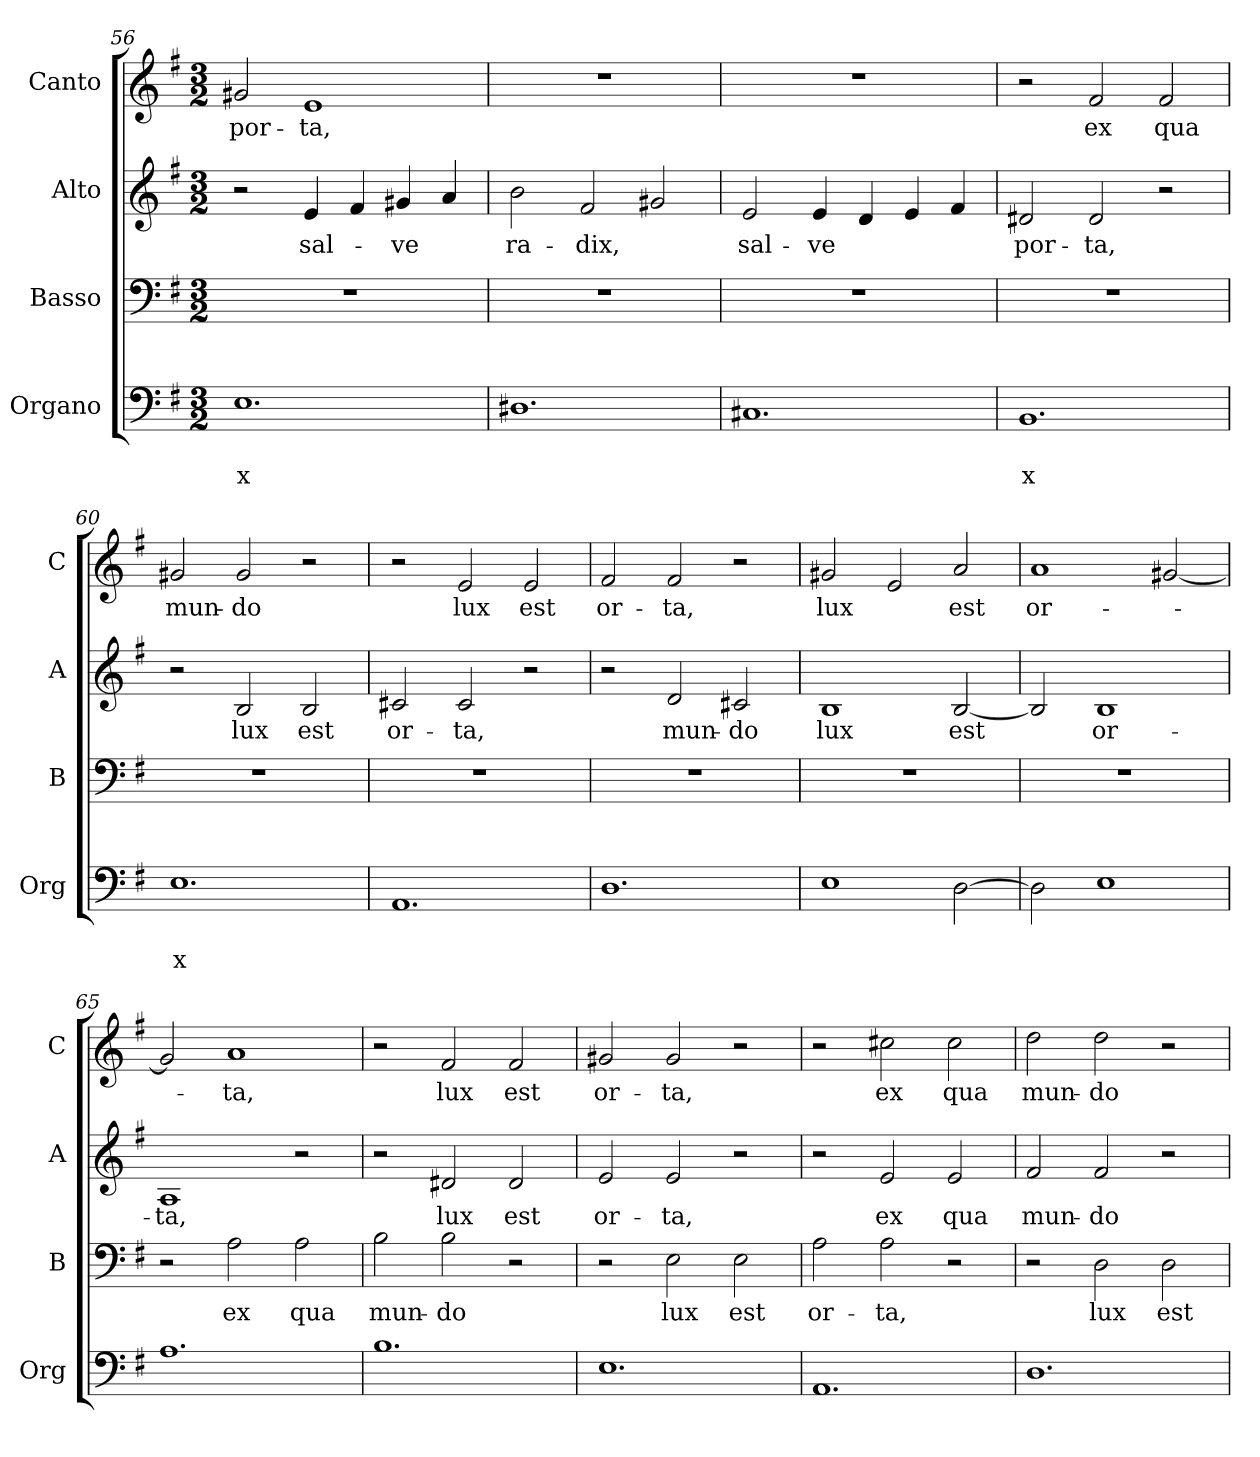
**kern	**text	**text	**kern	**text	**kern	**text	**kern	**text
*part4	*part4	*part4	*part3	*part3	*part2	*part2	*part1	*part1
*staff4	*staff4	*staff4	*staff3	*staff3	*staff2	*staff2	*staff1	*staff1
*I"Organo	*	*	*I"Basso	*	*I"Alto	*	*I"Canto	*
*I'Org	*	*	*I'B	*	*I'A	*	*I'C	*
*clefF4	*	*	*clefF4	*	*clefG2	*	*clefG2	*
*k[f#]	*	*	*k[f#]	*	*k[f#]	*	*k[f#]	*
*G:	*	*	*G:	*	*G:	*	*G:	*
*M3/2	*	*	*M3/2	*	*M3/2	*	*M3/2	*
=56	=56	=56	=56	=56	=56	=56	=56	=56
!	!	!LO:LY:b	!	!	!	!	!	!LO:LY:b
1.E	.	x	1.r	.	2r	.	2g#X/	por-
!	!	!	!	!	!	!LO:LY:b	!	!LO:LY:b
.	.	.	.	.	4e/	sal-	1e	-ta,
.	.	.	.	.	4f#/	.	.	.
!	!	!	!	!	!	!LO:LY:b	!	!
.	.	.	.	.	4g#X/	-ve	.	.
.	.	.	.	.	4a/	.	.	.
=57	=57	=57	=57	=57	=57	=57	=57	=57
!	!	!	!	!	!	!LO:LY:b	!	!
1.D#X	.	.	1.r	.	2b\	ra-	1.r	.
!	!	!	!	!	!	!LO:LY:b	!	!
.	.	.	.	.	2f#/	-dix,	.	.
.	.	.	.	.	2g#X/	.	.	.
=58	=58	=58	=58	=58	=58	=58	=58	=58
!	!	!	!	!	!	!LO:LY:b	!	!
1.C#X	.	.	1.r	.	2e/	sal-	1.r	.
!	!	!	!	!	!	!LO:LY:b	!	!
.	.	.	.	.	4e/	-ve	.	.
.	.	.	.	.	4d/	.	.	.
.	.	.	.	.	4e/	.	.	.
.	.	.	.	.	4f#/	.	.	.
!!LO:PB:g=z
=59	=59	=59	=59	=59	=59	=59	=59	=59
!	!	!LO:LY:b	!	!	!	!LO:LY:b	!	!
1.BB	.	x	1.r	.	2d#X/	por-	2r	.
!	!	!	!	!	!	!LO:LY:b	!	!LO:LY:b
.	.	.	.	.	2d#/	-ta,	2f#/	ex
!	!	!	!	!	!	!	!	!LO:LY:b
.	.	.	.	.	2r	.	2f#/	qua
=60	=60	=60	=60	=60	=60	=60	=60	=60
!	!	!LO:LY:b	!	!	!	!	!	!LO:LY:b
1.E	.	x	1.r	.	2r	.	2g#X/	mun-
!	!	!	!	!	!	!LO:LY:b	!	!LO:LY:b
.	.	.	.	.	2B/	lux	2g#/	-do
!	!	!	!	!	!	!LO:LY:b	!	!
.	.	.	.	.	2B/	est	2r	.
=61	=61	=61	=61	=61	=61	=61	=61	=61
!	!	!	!	!	!	!LO:LY:b	!	!
1.AA	.	.	1.r	.	2c#X/	or-	2r	.
!	!	!	!	!	!	!LO:LY:b	!	!LO:LY:b
.	.	.	.	.	2c#/	-ta,	2e/	lux
!	!	!	!	!	!	!	!	!LO:LY:b
.	.	.	.	.	2r	.	2e/	est
=62	=62	=62	=62	=62	=62	=62	=62	=62
!	!	!	!	!	!	!	!	!LO:LY:b
1.D	.	.	1.r	.	2r	.	2f#/	or-
!	!	!	!	!	!	!LO:LY:b	!	!LO:LY:b
.	.	.	.	.	2d/	mun-	2f#/	-ta,
!	!	!	!	!	!	!LO:LY:b	!	!
.	.	.	.	.	2c#X/	-do	2r	.
=63	=63	=63	=63	=63	=63	=63	=63	=63
!	!	!	!	!	!	!LO:LY:b	!	!LO:LY:b
1E	.	.	1.r	.	1B	lux	2g#X/	lux
.	.	.	.	.	.	.	2e/	.
!	!	!	!	!	!	!LO:LY:b	!	!LO:LY:b
[2D\	.	.	.	.	[2B/	est	2a/	est
=64	=64	=64	=64	=64	=64	=64	=64	=64
!	!	!	!	!	!	!	!	!LO:LY:b
2D\]	.	.	1.r	.	2B/]	.	1a	or-
!	!	!	!	!	!	!LO:LY:b	!	!
1E	.	.	.	.	1B	or-	.	.
.	.	.	.	.	.	.	[2g#X/	.
=65	=65	=65	=65	=65	=65	=65	=65	=65
!	!	!	!	!	!	!LO:LY:b	!	!
1.A	.	.	2r	.	1A	-ta,	2g#/]	.
!	!	!	!	!LO:LY:b	!	!	!	!LO:LY:b
.	.	.	2A\	ex	.	.	1a	-ta,
!	!	!	!	!LO:LY:b	!	!	!	!
.	.	.	2A\	qua	2r	.	.	.
!!LO:LB:g=z
=66	=66	=66	=66	=66	=66	=66	=66	=66
!	!	!	!	!LO:LY:b	!	!	!	!
1.B	.	.	2B\	mun-	2r	.	2r	.
!	!	!	!	!LO:LY:b	!	!LO:LY:b	!	!LO:LY:b
.	.	.	2B\	-do	2d#X/	lux	2f#/	lux
!	!	!	!	!	!	!LO:LY:b	!	!LO:LY:b
.	.	.	2r	.	2d#/	est	2f#/	est
=67	=67	=67	=67	=67	=67	=67	=67	=67
!	!	!	!	!	!	!LO:LY:b	!	!LO:LY:b
1.E	.	.	2r	.	2e/	or-	2g#X/	or-
!	!	!	!	!LO:LY:b	!	!LO:LY:b	!	!LO:LY:b
.	.	.	2E\	lux	2e/	-ta,	2g#/	-ta,
!	!	!	!	!LO:LY:b	!	!	!	!
.	.	.	2E\	est	2r	.	2r	.
=68	=68	=68	=68	=68	=68	=68	=68	=68
!	!	!	!	!LO:LY:b	!	!	!	!
1.AA	.	.	2A\	or-	2r	.	2r	.
!	!	!	!	!LO:LY:b	!	!LO:LY:b	!	!LO:LY:b
.	.	.	2A\	-ta,	2e/	ex	2cc#X\	ex
!	!	!	!	!	!	!LO:LY:b	!	!LO:LY:b
.	.	.	2r	.	2e/	qua	2cc#\	qua
=69	=69	=69	=69	=69	=69	=69	=69	=69
!	!	!	!	!	!	!LO:LY:b	!	!LO:LY:b
1.D	.	.	2r	.	2f#/	mun-	2dd\	mun-
!	!	!	!	!LO:LY:b	!	!LO:LY:b	!	!LO:LY:b
.	.	.	2D\	lux	2f#/	-do	2dd\	-do
!	!	!	!	!LO:LY:b	!	!	!	!
.	.	.	2D\	est	2r	.	2r	.
=	=	=	=	=	=	=	=	=
*-	*-	*-	*-	*-	*-	*-	*-	*-
